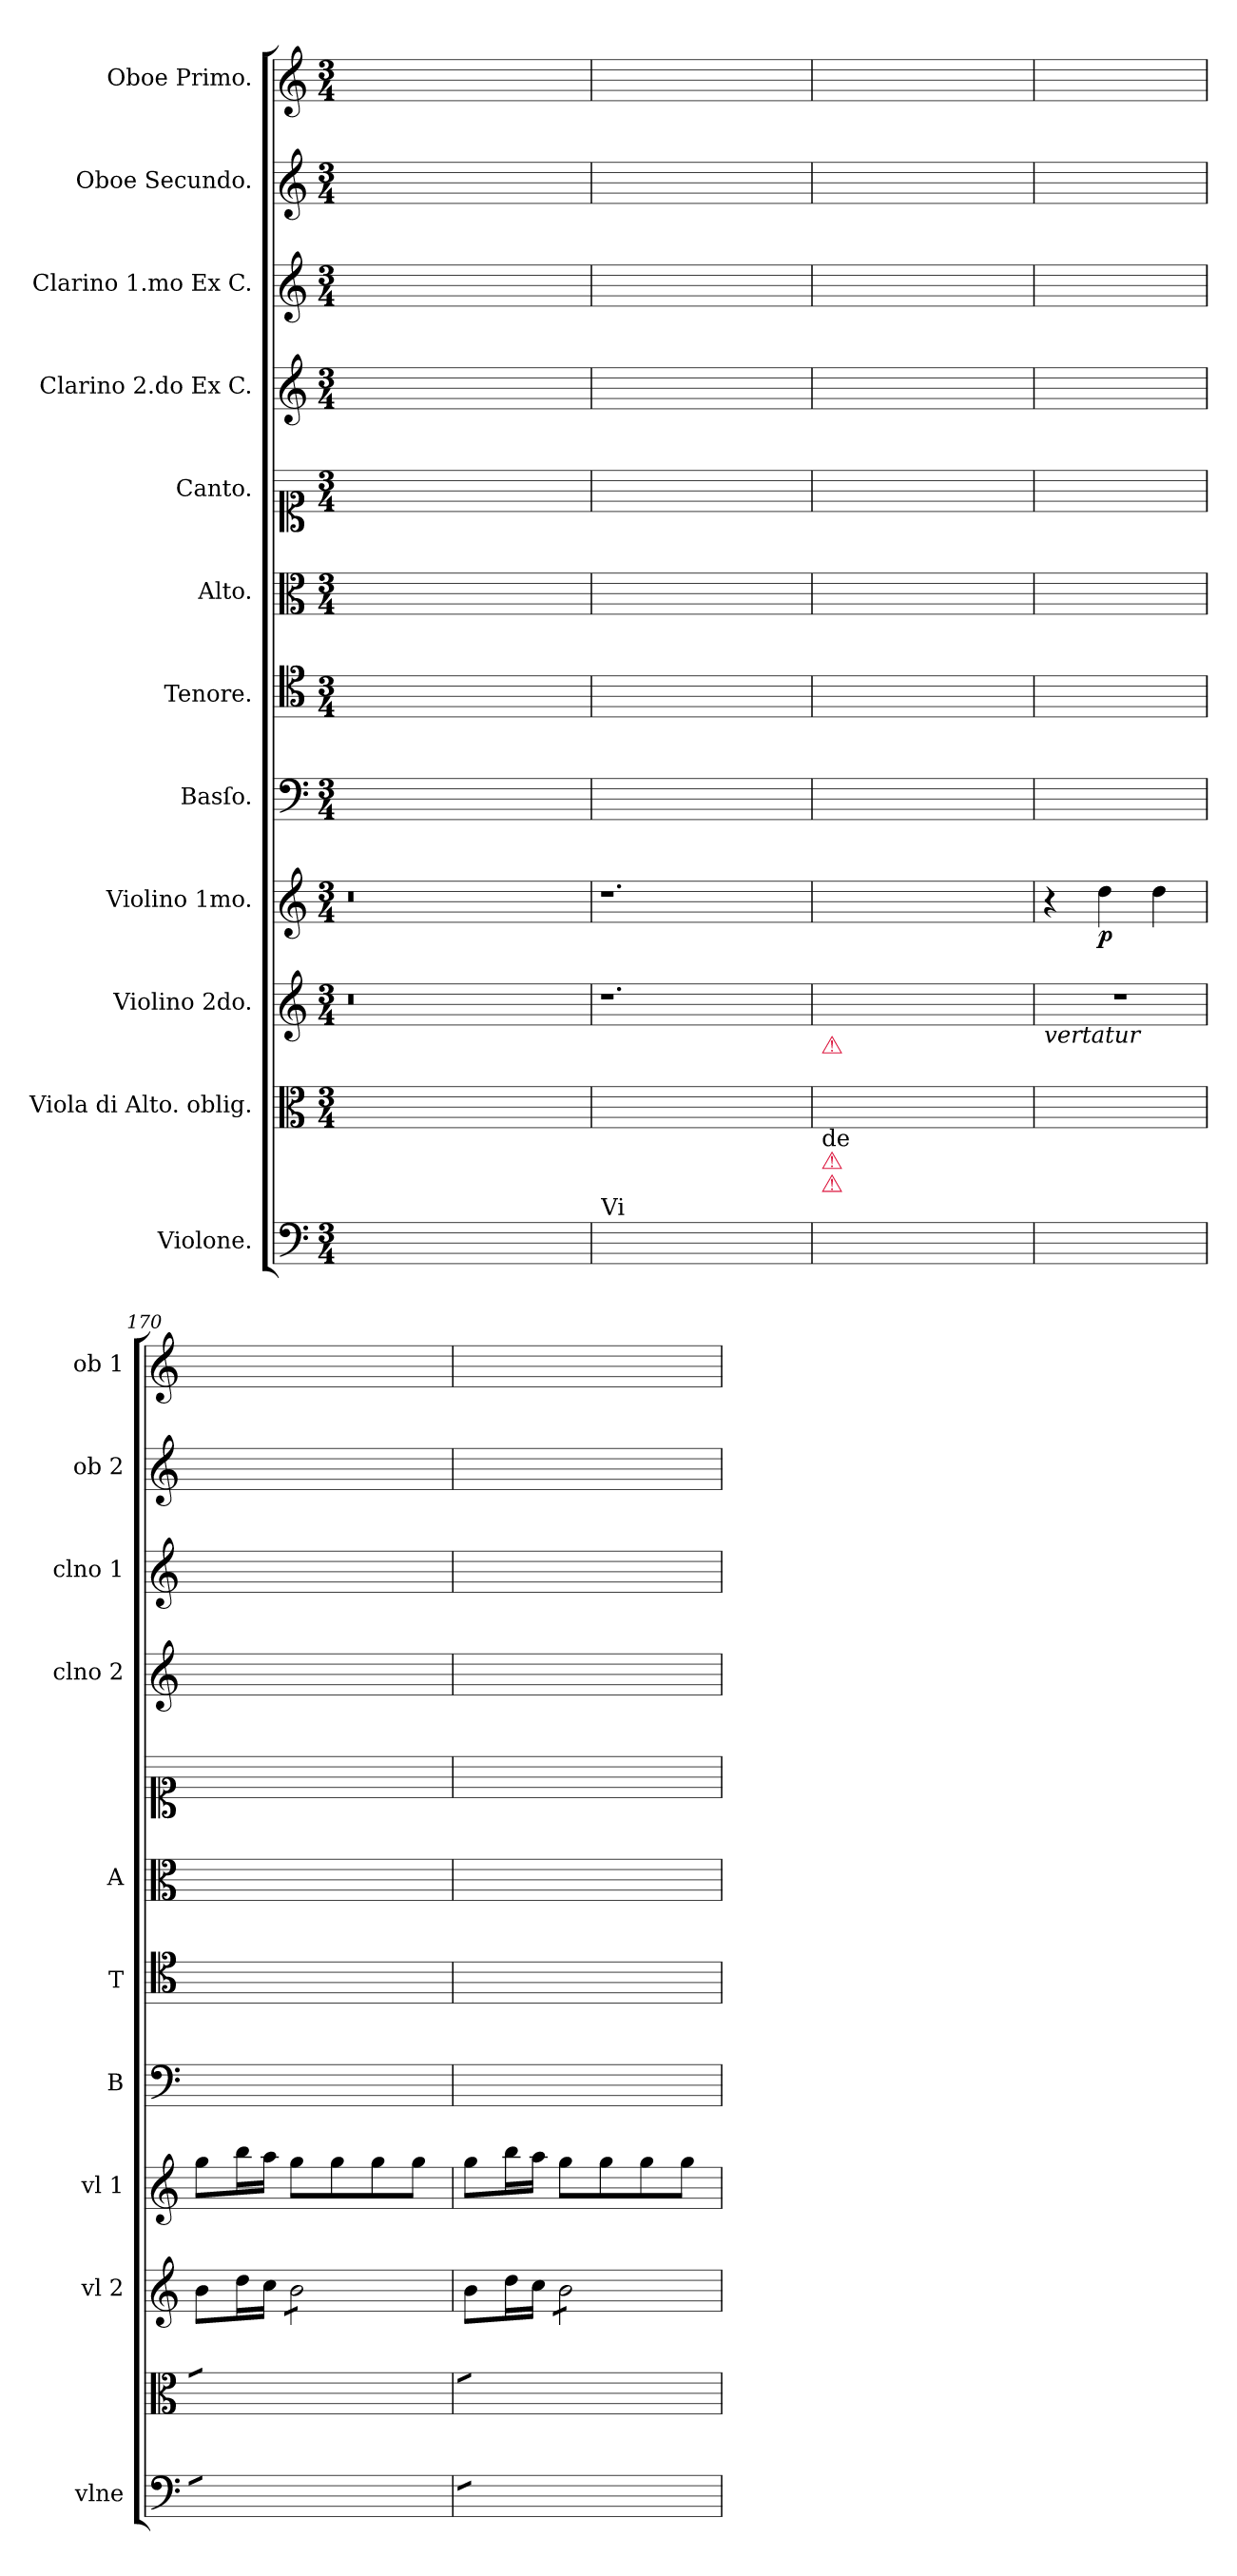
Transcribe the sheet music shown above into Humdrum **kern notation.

**kern	**kern	**kern	**dynam	**kern	**dynam	**kern	**text	**kern	**text	**kern	**text	**kern	**text	**kern	**kern	**kern	**dynam	**kern
*part12	*part11	*part10	*part10	*part9	*part9	*part8	*part8	*part7	*part7	*part6	*part6	*part5	*part5	*part4	*part3	*part2	*part2	*part1
*staff12	*staff11	*staff10	*staff10	*staff9	*staff9	*staff8	*staff8	*staff7	*staff7	*staff6	*staff6	*staff5	*staff5	*staff4	*staff3	*staff2	*staff2	*staff1
*I"Violone.	*I"Viola di Alto. oblig.	*I"Violino 2do.	*	*I"Violino 1mo.	*	*I"Basſo.	*	*I"Tenore.	*	*I"Alto.	*	*I"Canto.	*	*I"Clarino 2.do Ex C.	*I"Clarino 1.mo Ex C.	*I"Oboe Secundo.	*	*I"Oboe Primo.
*I'vlne	*	*I'vl 2	*	*I'vl 1	*	*I'B	*	*I'T	*	*I'A	*	*	*	*I'clno 2	*I'clno 1	*I'ob 2	*	*I'ob 1
*clefF4	*clefC3	*clefG2	*	*clefG2	*	*clefF4	*	*clefC4	*	*clefC3	*	*clefC1	*	*clefG2	*clefG2	*clefG2	*	*clefG2
*k[]	*k[]	*k[]	*	*k[]	*	*k[]	*	*k[]	*	*k[]	*	*k[]	*	*k[]	*k[]	*k[]	*	*k[]
*C:	*C:	*C:	*	*C:	*	*C:	*	*C:	*	*C:	*	*C:	*	*C:	*C:	*C:	*	*C:
*M3/4	*M3/4	*M3/4	*	*M3/4	*	*M3/4	*	*M3/4	*	*M3/4	*	*M3/4	*	*M3/4	*M3/4	*M3/4	*	*M3/4
=	=	=	=	=	=	=	=	=	=	=	=	=	=	=	=	=	=	=
0.ryy	0.ryy	0.r	.	0.r	.	0.ryy	.	0.ryy	.	0.ryy	.	0.ryy	.	0.ryy	0.ryy	0.ryy	.	0.ryy
=	=	=	=	=	=	=	=	=	=	=	=	=	=	=	=	=	=	=
!LO:TX:a:t=Vi	!	!	!	!	!	!	!	!	!	!	!	!	!	!	!	!	!	!
2.ryy	2.ryy	1.r	.	1.r	.	1.ryy	.	1.ryy	.	1.ryy	.	1.ryy	.	1.ryy	1.ryy	1.ryy	.	1.ryy
2.ryy	2.ryy	.	.	.	.	.	.	.	.	.	.	.	.	.	.	.	.	.
=168	=168	=168	=168	=168	=168	=168	=168	=168	=168	=168	=168	=168	=168	=168	=168	=168	=168	=168
!	!LO:TX:a:color=crimson:t=⚠	!	!	!	!	!	!	!	!	!	!	!	!	!	!	!	!	!
!LO:TX:a:color=crimson:t=⚠	!	!	!	!	!	!	!	!	!	!	!	!	!	!	!	!	!	!
!LO:TX:a:color=crimson:t=⚠	!	!	!	!	!	!	!	!	!	!	!	!	!	!	!	!	!	!
!LO:TX:a:t=de	!	!	!	!	!	!	!	!	!	!	!	!	!	!	!	!	!	!
8G\Lyy	8g\Lyy	2.ryy	.	2.ryy	.	2.ryy	.	2.ryy	.	2.ryy	.	2.ryy	.	2.ryy	2.ryy	2.ryy	.	2.ryy
8GG/yy	8G/yy	.	.	.	.	.	.	.	.	.	.	.	.	.	.	.	.	.
8BB/yy	8B/yy	.	.	.	.	.	.	.	.	.	.	.	.	.	.	.	.	.
8GG/yy	8G/yy	.	.	.	.	.	.	.	.	.	.	.	.	.	.	.	.	.
8BB/yy	8B/yy	.	.	.	.	.	.	.	.	.	.	.	.	.	.	.	.	.
8D/Jyy	8d/Jyy	.	.	.	.	.	.	.	.	.	.	.	.	.	.	.	.	.
=169	=169	=169	=169	=169	=169	=169	=169	=169	=169	=169	=169	=169	=169	=169	=169	=169	=169	=169
!	!	!LO:TX:b:i:t=vertatur	!	!	!	!	!	!	!	!	!	!	!	!	!	!	!	!
4G\yy	4g\yy	2.r	.	4r	.	2.ryy	.	2.ryy	.	2.ryy	.	4ryy	.	2.ryy	2.ryy	2.ryy	.	2.ryy
4ryy	4ryy	.	.	4dd\	p	.	.	.	.	.	.	4dd\yy	Ky-	.	.	.	.	.
4ryy	4ryy	.	.	4dd\	.	.	.	.	.	.	.	4dd\yy	-ri-	.	.	.	.	.
=170	=170	=170	=170	=170	=170	=170	=170	=170	=170	=170	=170	=170	=170	=170	=170	=170	=170	=170
!	!	!	!LO:DY:a	!	!LO:DY:a:rj	!	!	!	!	!	!	!	!	!	!	!	!LO:DY:a	!
*tremolo	*	*	*	*	*	*	*	*	*	*	*	*	*	*	*	*	*	*
*	*tremolo	*	*	*	*	*	*	*	*	*	*	*	*	*	*	*	*	*
8G\yyL	8g\yyL	8b\L	fo&colon;	8gg\L	f&colon;	2G\yy	Ky-	2d\yy	Ky-	2b\yy	Ky-	2.dd\yy	-e	8g/Lyy	8g/Lyy	2.b\yy	f&colon;	2.gg\yy
8G\yy	8g\yy	16dd\L	.	16bb\L	.	.	.	.	.	.	.	.	.	16g/Lyy	16g/Lyy	.	.	.
.	.	16cc\JJ	.	16aa\JJ	.	.	.	.	.	.	.	.	.	16g/JJyy	16g/JJyy	.	.	.
*	*	*tremolo	*	*	*	*	*	*	*	*	*	*	*	*	*	*	*	*
8G\yy	8g\yy	8b\L	.	8gg\L	.	.	.	.	.	.	.	.	.	4g/yy	4g/yy	.	.	.
8G\yy	8g\yy	8b\	.	8gg\	.	.	.	.	.	.	.	.	.	.	.	.	.	.
8G\yy	8g\yy	8b\	.	8gg\	.	4G\yy	-ri-	4d\yy	-ri-	4b\yy	-ri-	.	.	4ryy	4ryy	.	.	.
8G\yyJ	8g\yyJ	8b\J	.	8gg\J	.	.	.	.	.	.	.	.	.	.	.	.	.	.
*	*	*Xtremolo	*	*	*	*	*	*	*	*	*	*	*	*	*	*	*	*
=171	=171	=171	=171	=171	=171	=171	=171	=171	=171	=171	=171	=171	=171	=171	=171	=171	=171	=171
8F\yyL	8f\yyL	8b\L	.	8gg\L	.	2F\yy	-e	2.d\yy	-e	2.b\yy	-e	2.dd\yy	e-	8g/Lyy	8g/Lyy	2.cc\yy	.	2.gg\yy
8F\yy	8f\yy	16dd\L	.	16bb\L	.	.	.	.	.	.	.	.	.	16g/Lyy	16g/Lyy	.	.	.
.	.	16cc\JJ	.	16aa\JJ	.	.	.	.	.	.	.	.	.	16g/JJyy	16g/JJyy	.	.	.
*	*	*tremolo	*	*	*	*	*	*	*	*	*	*	*	*	*	*	*	*
8F\yy	8f\yy	8b\L	.	8gg\L	.	.	.	.	.	.	.	.	.	4g/yy	4g/yy	.	.	.
8F\yy	8f\yy	8b\	.	8gg\	.	.	.	.	.	.	.	.	.	.	.	.	.	.
8F\yy	8f\yy	8b\	.	8gg\	.	4F\yy	e-	.	.	.	.	.	.	4ryy	4ryy	.	.	.
8F\yyJ	8f\yyJ	8b\J	.	8gg\J	.	.	.	.	.	.	.	.	.	.	.	.	.	.
*	*	*Xtremolo	*	*	*	*	*	*	*	*	*	*	*	*	*	*	*	*
*	*Xtremolo	*	*	*	*	*	*	*	*	*	*	*	*	*	*	*	*	*
*Xtremolo	*	*	*	*	*	*	*	*	*	*	*	*	*	*	*	*	*	*
=	=	=	=	=	=	=	=	=	=	=	=	=	=	=	=	=	=	=
*-	*-	*-	*-	*-	*-	*-	*-	*-	*-	*-	*-	*-	*-	*-	*-	*-	*-	*-
